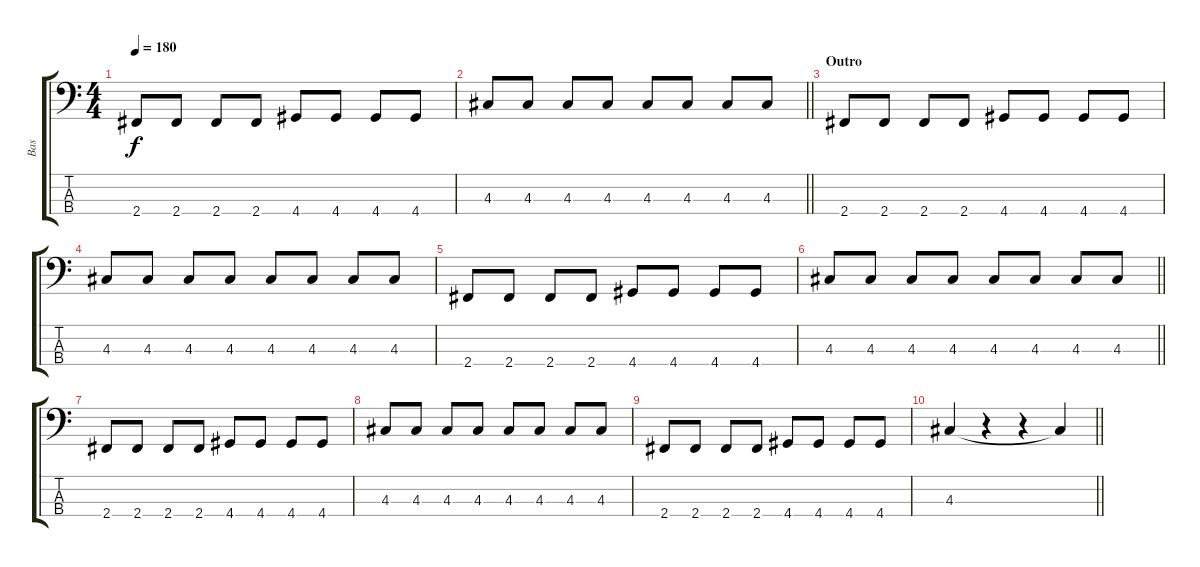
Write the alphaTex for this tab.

\track ("Bas" "Bas") {instrument electricbasspick}
\staff {score tabs}
\tuning (G2 D2 A1 E1) {hide}
\ts (4 4)
\tempo 180
\clef f4
\ks c
2.4.8{dy f} 2.4.8 2.4.8 2.4.8 4.4.8 4.4.8 4.4.8 4.4.8 |
\barLineRight lightlight
4.3.8 4.3.8 4.3.8 4.3.8 4.3.8 4.3.8 4.3.8 4.3.8 |
\section ("" "Outro")
2.4.8 2.4.8 2.4.8 2.4.8 4.4.8 4.4.8 4.4.8 4.4.8 |
4.3.8 4.3.8 4.3.8 4.3.8 4.3.8 4.3.8 4.3.8 4.3.8 |
2.4.8 2.4.8 2.4.8 2.4.8 4.4.8 4.4.8 4.4.8 4.4.8 |
\barLineRight lightlight
4.3.8 4.3.8 4.3.8 4.3.8 4.3.8 4.3.8 4.3.8 4.3.8 |
2.4.8 2.4.8 2.4.8 2.4.8 4.4.8 4.4.8 4.4.8 4.4.8 |
4.3.8 4.3.8 4.3.8 4.3.8 4.3.8 4.3.8 4.3.8 4.3.8 |
2.4.8 2.4.8 2.4.8 2.4.8 4.4.8 4.4.8 4.4.8 4.4.8 |
\barLineRight lightlight
4.3.4 r.4 r.4 4.3{t}.4
